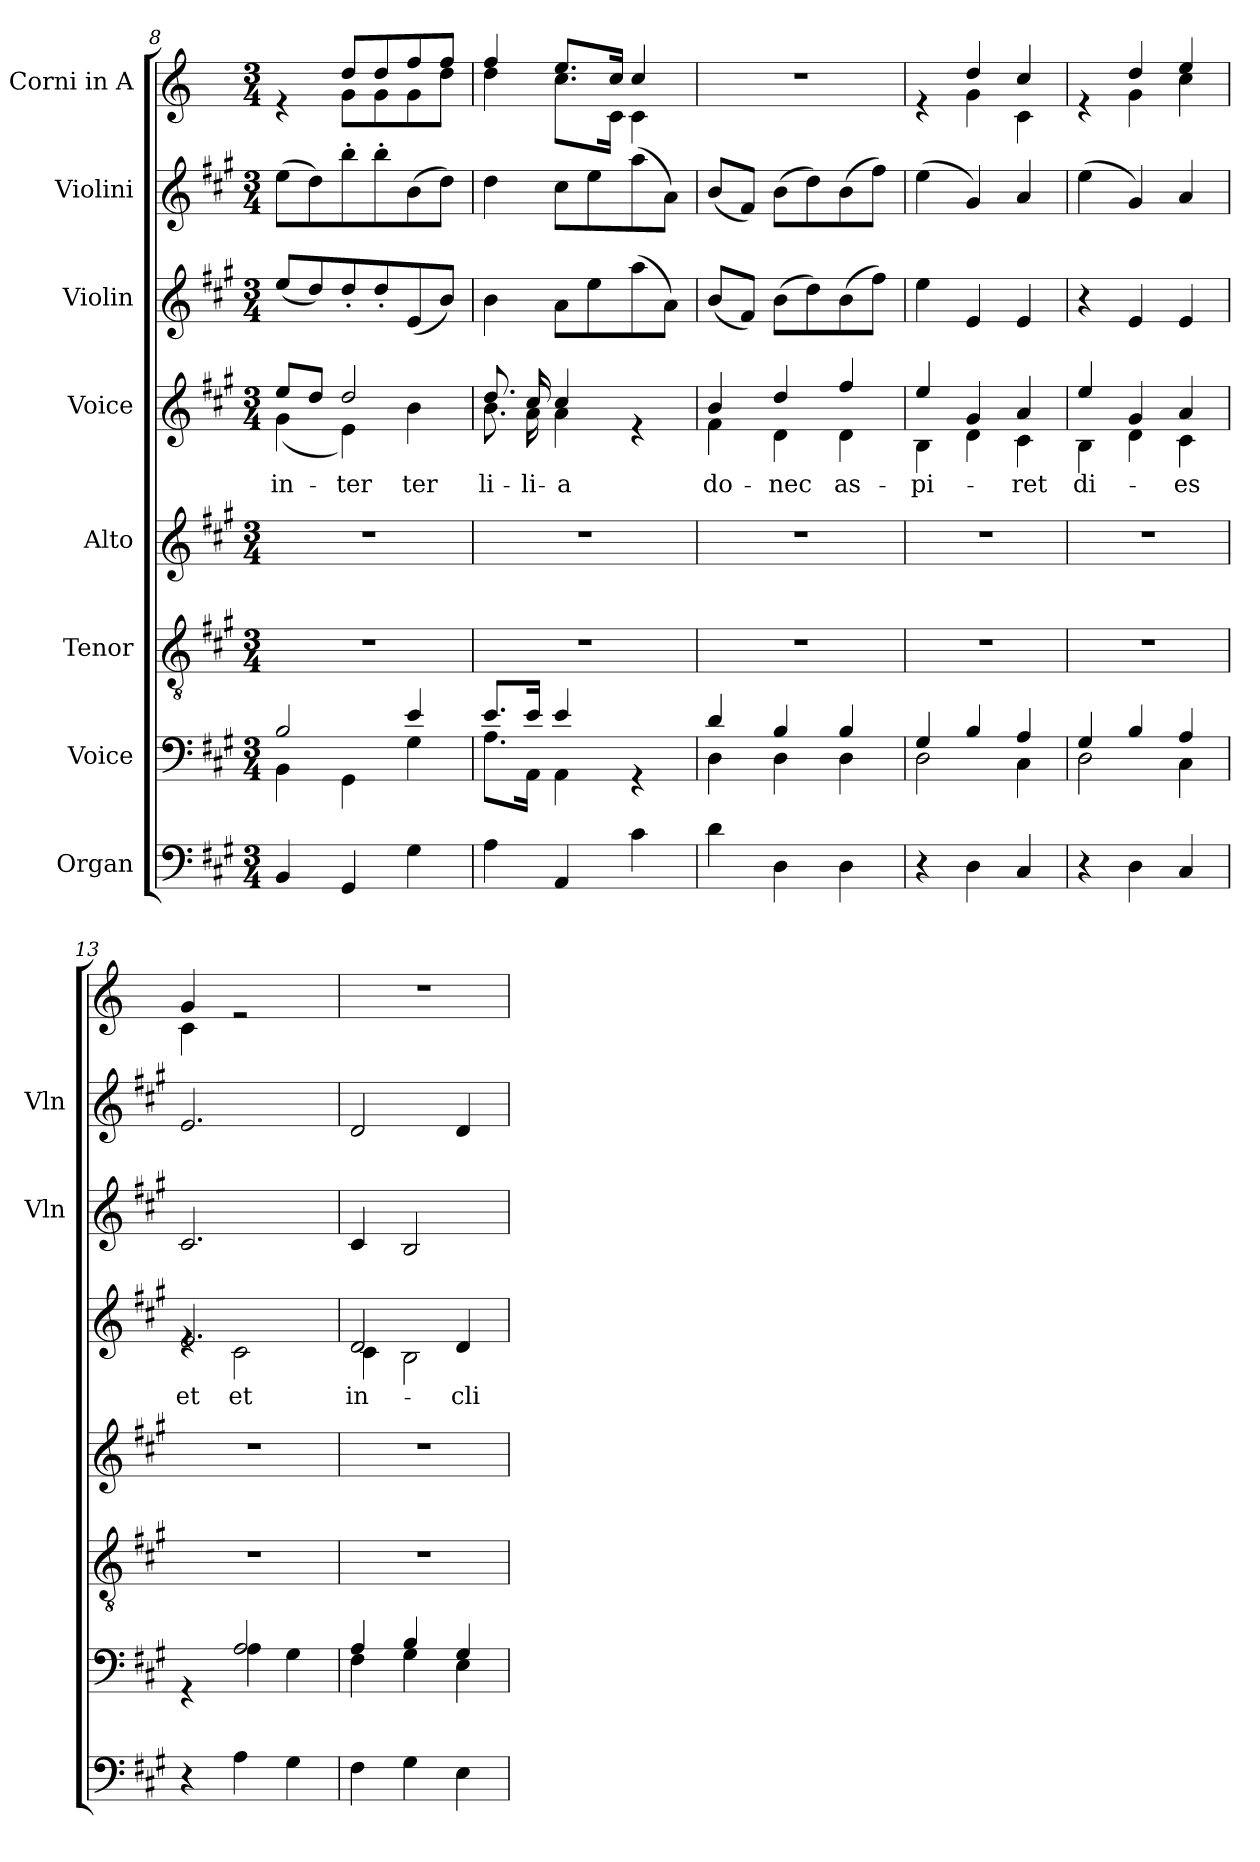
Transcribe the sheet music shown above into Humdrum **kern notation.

**kern	**kern	**kern	**kern	**kern	**text	**kern	**kern	**kern
*part8	*part7	*part6	*part5	*part4	*part4	*part3	*part2	*part1
*staff8	*staff7	*staff6	*staff5	*staff4	*staff4	*staff3	*staff2	*staff1
*I"Organ	*I"Voice	*I"Tenor	*I"Alto	*I"Voice	*	*I"Violin	*I"Violini	*I"Corni in A
*	*	*	*	*	*	*I'Vln	*I'Vln	*
!!LO:LB:g=z
*clefF4	*clefF4	*clefGv2	*clefG2	*clefG2	*	*clefG2	*clefG2	*clefG2
*	*	*	*	*	*	*	*	*ITrd2c3
*k[f#c#g#]	*k[f#c#g#]	*k[f#c#g#]	*k[f#c#g#]	*k[f#c#g#]	*	*k[f#c#g#]	*k[f#c#g#]	*k[f#c#g#]
*M3/4	*M3/4	*M3/4	*M3/4	*M3/4	*	*M3/4	*M3/4	*M3/4
=8	=8	=8	=8	=8	=8	=8	=8	=8
*	*^	*	*	*	*	*	*	*
!	!	!	!	!	!	!LO:LY:b	!	!	!
*	*	*	*	*	*^	*	*	*	*
!	!	!	!	!	!	!	!LO:LY:b	!	!	!
*	*	*	*	*	*	*	*	*	*	*^
4BB/	2B/	4BB\	2.r	2.r	8ee/L	(4g#\	in-	(8ee/L	(8ee\L	4re	4ryy
.	.	.	.	.	8dd/J	.	.	8dd/)	8dd\)	.	.
!	!	!	!	!	!	!	!LO:LY:b	!	!	!	!
4GG#/	.	4GG#\	.	.	2dd/	4e\)	-ter	8dd'/	8bb'\	8b/L	8e\L
.	.	.	.	.	.	.	.	8dd'/	8bb'\	8b/	8e\
!	!	!	!	!	!	!	!LO:LY:b	!	!	!	!
4G#\	4e/	4G#\	.	.	.	4b\	-ter	(8e/	(8b\	8dd/	8e\
.	.	.	.	.	.	.	.	8b/J)	8dd\J)	8dd/J	8b\J
=9	=9	=9	=9	=9	=9	=9	=9	=9	=9	=9	=9
!	!	!	!	!	!	!	!LO:LY:b	!	!	!	!
4A\	8.e/L	8.A\L	2.r	2.r	8.dd/	8.b\	li-	4b\	4dd\	4dd/	4b\
!	!	!	!	!	!	!	!LO:LY:b	!	!	!	!
.	16e/Jk	16AA\Jk	.	.	16cc#/	16a\	-li-	.	.	.	.
!	!	!	!	!	!	!	!LO:LY:b	!	!	!	!
4AA/	4e/	4AA\	.	.	4cc#/	4a\	-a	8a\L	8cc#\L	8.cc#/L	8.a\L
.	.	.	.	.	.	.	.	8ee\	8ee\	.	.
.	.	.	.	.	.	.	.	.	.	16a/Jk	16A\Jk
4c#\	4rGG	4ryy	.	.	4re	4ryy	.	(8aa\	(8aa\	4a/	4A\
.	.	.	.	.	.	.	.	8a\J)	8a\J)	.	.
*	*	*	*	*	*	*	*	*	*	*v	*v
=10	=10	=10	=10	=10	=10	=10	=10	=10	=10	=10
!	!	!	!	!	!	!	!LO:LY:b	!	!	!
4d\	4d/	4D\	2.r	2.r	4b/	4f#\	do-	(8b/L	(8b/L	2.r
.	.	.	.	.	.	.	.	8f#/J)	8f#/J)	.
!	!	!	!	!	!	!	!LO:LY:b	!	!	!
4D\	4B/	4D\	.	.	4dd/	4d\	-nec	(8b\L	(8b\L	.
.	.	.	.	.	.	.	.	8dd\)	8dd\)	.
!	!	!	!	!	!	!	!LO:LY:b	!	!	!
4D\	4B/	4D\	.	.	4ff#/	4d\	as-	(8b\	(8b\	.
.	.	.	.	.	.	.	.	8ff#\J)	8ff#\J)	.
=11	=11	=11	=11	=11	=11	=11	=11	=11	=11	=11
!	!	!	!	!	!	!	!LO:LY:b	!	!	!
*	*	*	*	*	*	*	*	*	*	*^
4r	4G#/	2D\	2.r	2.r	4ee/	4B\	-pi-	4ee\	(4ee\	4re	4ryy
4D\	4B/	.	.	.	4g#/	4d\	.	4e/	4g#/)	4b/	4e\
!	!	!	!	!	!	!	!LO:LY:b	!	!	!	!
4C#/	4A/	4C#\	.	.	4a/	4c#\	-ret	4e/	4a/	4a/	4A\
=12	=12	=12	=12	=12	=12	=12	=12	=12	=12	=12	=12
!	!	!	!	!	!	!	!LO:LY:b	!	!	!	!
4r	4G#/	2D\	2.r	2.r	4ee/	4B\	di-	4r	(4ee\	4re	4ryy
4D\	4B/	.	.	.	4g#/	4d\	.	4e/	4g#/)	4b/	4e\
!	!	!	!	!	!	!	!LO:LY:b	!	!	!	!
4C#/	4A/	4C#\	.	.	4a/	4c#\	-es	4e/	4a/	4cc#/	4a\
=13	=13	=13	=13	=13	=13	=13	=13	=13	=13	=13	=13
!	!	!	!	!	!	!	!LO:LY:b	!	!	!	!
4r	4rGG	4ryy	2.r	2.r	2.e/	4re	et	2.c#/	2.e/	4e/	4A\
!	!	!	!	!	!	!	!LO:LY:b	!	!	!	!
4A\	2A/	4A\	.	.	.	2c#\	et	.	.	2re	2ryy
4G#\	.	4G#\	.	.	.	.	.	.	.	.	.
*	*	*	*	*	*	*	*	*	*	*v	*v
=14	=14	=14	=14	=14	=14	=14	=14	=14	=14	=14
!	!	!	!	!	!	!	!LO:LY:b	!	!	!
4F#\	4A/	4F#\	2.r	2.r	2d/	4c#\	in-	4c#/	2d/	2.r
4G#\	4B/	4G#\	.	.	.	2B\	.	2B/	.	.
!	!	!	!	!	!	!	!LO:LY:b	!	!	!
4E\	4G#/	4E\	.	.	4d/	.	-cli-	.	4d/	.
*	*v	*v	*	*	*v	*v	*	*	*	*
=	=	=	=	=	=	=	=	=
*-	*-	*-	*-	*-	*-	*-	*-	*-
